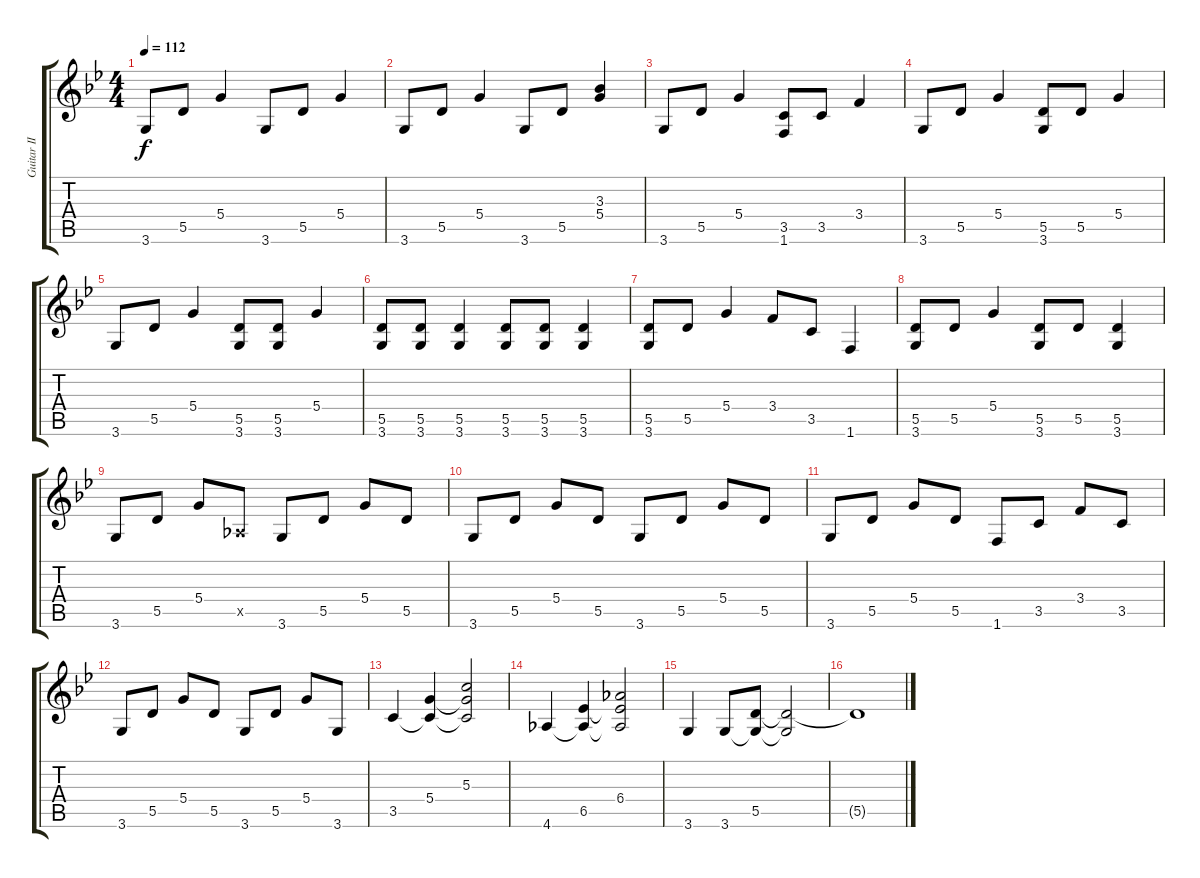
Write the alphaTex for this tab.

\track ("Guitar II" "Guitar II") {instrument distortionguitar}
\staff {score tabs}
\tuning (E4 B3 G3 D3 A2 E2) {hide}
\ts (4 4)
\tempo 112
\clef g2
\ks bb
3.6.8{dy f} 5.5.8 5.4.4 3.6.8 5.5.8 5.4.4 |
3.6.8 5.5.8 5.4.4 3.6.8 5.5.8 (3.3 5.4).4 |
3.6.8 5.5.8 5.4.4 (3.5 1.6).8 3.5.8 3.4.4 |
3.6.8 5.5.8 5.4.4 (5.5 3.6).8 5.5.8 5.4.4 |
3.6.8 5.5.8 5.4.4 (5.5 3.6).8 (5.5 3.6).8 5.4.4 |
(5.5 3.6).8 (5.5 3.6).8 (5.5 3.6).4 (5.5 3.6).8 (5.5 3.6).8 (5.5 3.6).4 |
(5.5 3.6).8 5.5.8 5.4.4 3.4.8 3.5.8 1.6.4 |
(5.5 3.6).8 5.5.8 5.4.4 (5.5 3.6).8 5.5.8 (5.5 3.6).4 |
3.6.8 5.5.8 5.4.8 -1.5{x}.8 3.6.8 5.5.8 5.4.8 5.5.8 |
3.6.8 5.5.8 5.4.8 5.5.8 3.6.8 5.5.8 5.4.8 5.5.8 |
3.6.8 5.5.8 5.4.8 5.5.8 1.6.8 3.5.8 3.4.8 3.5.8 |
3.6.8 5.5.8 5.4.8 5.5.8 3.6.8 5.5.8 5.4.8 3.6.8 |
3.5.4 (5.4 3.5{t}).4 (5.3 5.4{t} 3.5{t}).2 |
4.6.4 (6.5 4.6{t}).4 (6.4 6.5{t} 4.6{t}).2 |
3.6.4 3.6.8 (5.5 3.6{t}).8 (5.5{t} 3.6{t}).2 |
5.5{t}.1
